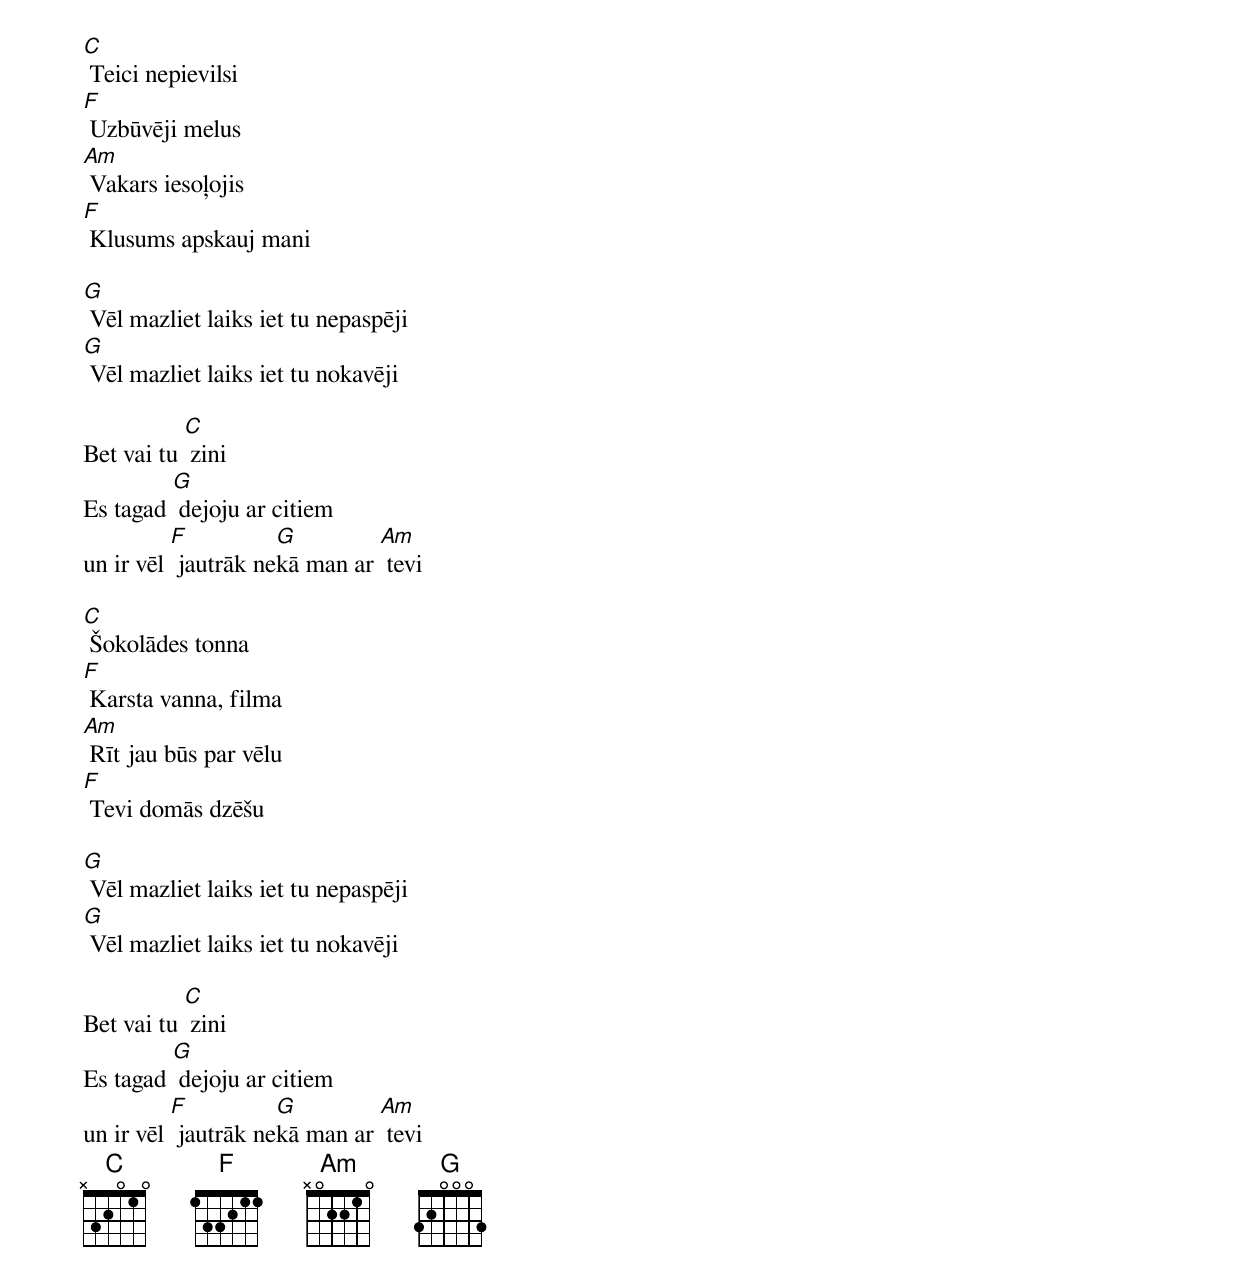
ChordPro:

[C] Teici nepievilsi
[F] Uzbūvēji melus
[Am] Vakars iesoļojis
[F] Klusums apskauj mani

[G] Vēl mazliet laiks iet tu nepaspēji
[G] Vēl mazliet laiks iet tu nokavēji

Bet vai tu [C] zini
Es tagad [G] dejoju ar citiem
un ir vēl [F] jautrāk ne[G]kā man ar [Am] tevi

[C] Šokolādes tonna
[F] Karsta vanna, filma
[Am] Rīt jau būs par vēlu
[F] Tevi domās dzēšu

[G] Vēl mazliet laiks iet tu nepaspēji
[G] Vēl mazliet laiks iet tu nokavēji

Bet vai tu [C] zini
Es tagad [G] dejoju ar citiem
un ir vēl [F] jautrāk ne[G]kā man ar [Am] tevi
